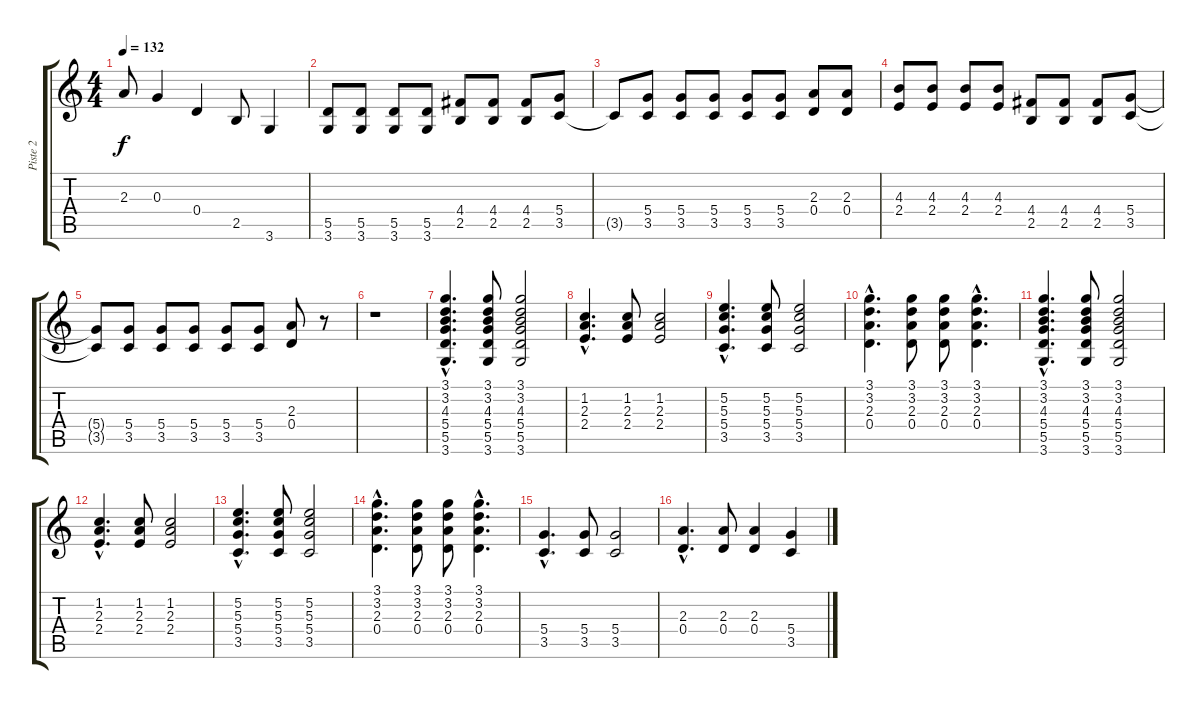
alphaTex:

\track ("Piste 2" "Piste 2") {instrument acousticguitarsteel}
\staff {score tabs}
\tuning (E4 B3 G3 D3 A2 E2) {hide}
\ts (4 4)
\tempo 132
\clef g2
\ks c
2.3.8{dy f} 0.3.4 0.4.4 2.5.8 3.6.4 |
(5.5 3.6).8 (5.5 3.6).8 (5.5 3.6).8 (5.5 3.6).8 (4.4 2.5).8 (4.4 2.5).8 (4.4 2.5).8 (5.4 3.5).8 |
3.5{t}.8 (5.4 3.5).8 (5.4 3.5).8 (5.4 3.5).8 (5.4 3.5).8 (5.4 3.5).8 (2.3 0.4).8 (2.3 0.4).8 |
(4.3 2.4).8 (4.3 2.4).8 (4.3 2.4).8 (4.3 2.4).8 (4.4 2.5).8 (4.4 2.5).8 (4.4 2.5).8 (5.4 3.5).8 |
(5.4{t} 3.5{t}).8 (5.4 3.5).8 (5.4 3.5).8 (5.4 3.5).8 (5.4 3.5).8 (5.4 3.5).8 (2.3 0.4).8 r.8 |
r.1 |
(3.1{hac} 3.2{hac} 4.3{hac} 5.4{hac} 5.5{hac} 3.6{hac}).4{d} (3.1 3.2 4.3 5.4 5.5 3.6).8 (3.1 3.2 4.3 5.4 5.5 3.6).2 |
(1.2{hac} 2.3{hac} 2.4{hac}).4{d} (1.2 2.3 2.4).8 (1.2 2.3 2.4).2 |
(5.2{hac} 5.3{hac} 5.4{hac} 3.5{hac}).4{d} (5.2 5.3 5.4 3.5).8 (5.2 5.3 5.4 3.5).2 |
(3.1{hac} 3.2{hac} 2.3{hac} 0.4{hac}).4{d} (3.1 3.2 2.3 0.4).8 (3.1 3.2 2.3 0.4).8 (3.1{hac} 3.2{hac} 2.3{hac} 0.4{hac}).4{d} |
(3.1{hac} 3.2{hac} 4.3{hac} 5.4{hac} 5.5{hac} 3.6{hac}).4{d} (3.1 3.2 4.3 5.4 5.5 3.6).8 (3.1 3.2 4.3 5.4 5.5 3.6).2 |
(1.2{hac} 2.3{hac} 2.4{hac}).4{d} (1.2 2.3 2.4).8 (1.2 2.3 2.4).2 |
(5.2{hac} 5.3{hac} 5.4{hac} 3.5{hac}).4{d} (5.2 5.3 5.4 3.5).8 (5.2 5.3 5.4 3.5).2 |
(3.1{hac} 3.2{hac} 2.3{hac} 0.4{hac}).4{d} (3.1 3.2 2.3 0.4).8 (3.1 3.2 2.3 0.4).8 (3.1{hac} 3.2{hac} 2.3{hac} 0.4{hac}).4{d} |
(5.4{hac} 3.5{hac}).4{d} (5.4 3.5).8 (5.4 3.5).2 |
(2.3{hac} 0.4{hac}).4{d} (2.3 0.4).8 (2.3 0.4).4 (5.4 3.5).4
